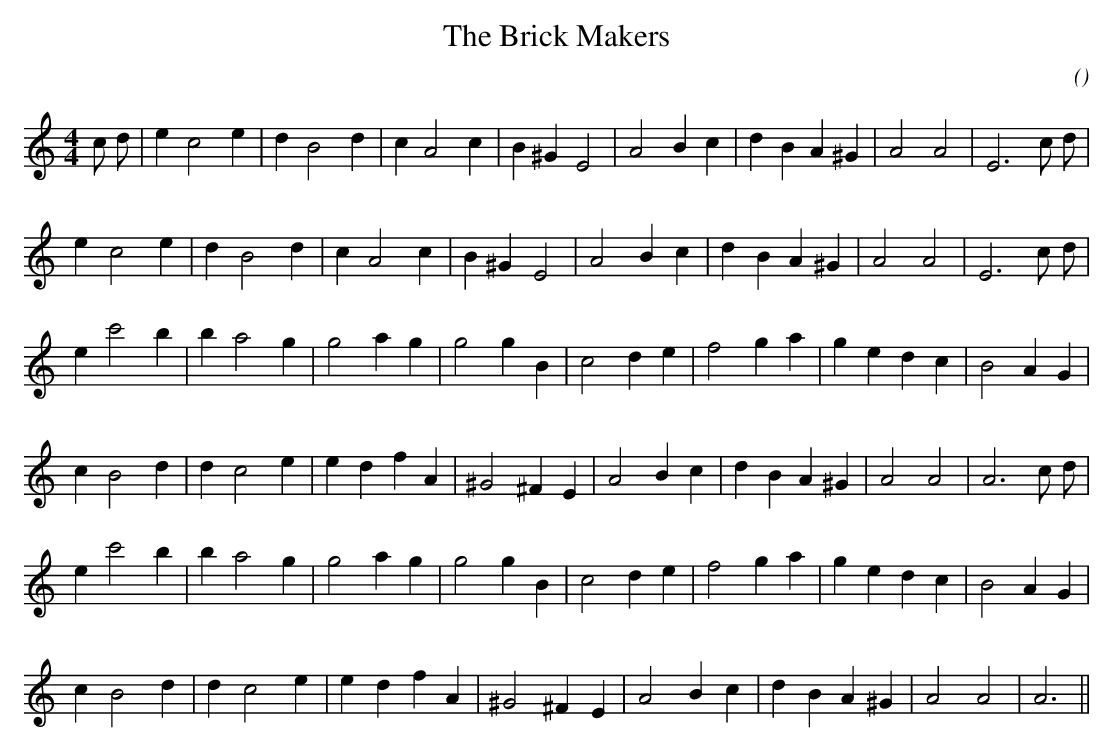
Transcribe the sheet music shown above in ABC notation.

X:1
T: The Brick Makers
C:
O:
M:4/4
K:Am
K:Am
M:4/4
L:1/16
c2 d2 |e4 c8 e4 |d4 B8 d4 |c4 A8 c4 |B4 ^G4 E8 |A8 B4 c4 |d4 B4 A4 ^G4 |A8 A8 |E12 c2 d2 |
e4 c8 e4 |d4 B8 d4 |c4 A8 c4 |B4 ^G4 E8 |A8 B4 c4 |d4 B4 A4 ^G4 |A8 A8 |E12 c2 d2 |
e4 c'8 b4|b4 a8 g4|g8 a4 g4 |g8 g4 B4 |c8 d4 e4 |f8 g4 a4 |g4 e4 d4 c4 |B8 A4 G4 |
c4 B8 d4|d4 c8 e4|e4 d4 f4 A4 |^G8 ^F4 E4 |A8 B4 c4 |d4 B4 A4 ^G4 |A8 A8 |A12 c2 d2 |
e4 c'8 b4|b4 a8 g4|g8 a4 g4 |g8 g4 B4 |c8 d4 e4 |f8 g4 a4 |g4 e4 d4 c4 |B8 A4 G4 |
c4 B8 d4|d4 c8 e4|e4 d4 f4 A4 |^G8 ^F4 E4 |A8 B4 c4 |d4 B4 A4 ^G4 |A8 A8 |A12 ||
